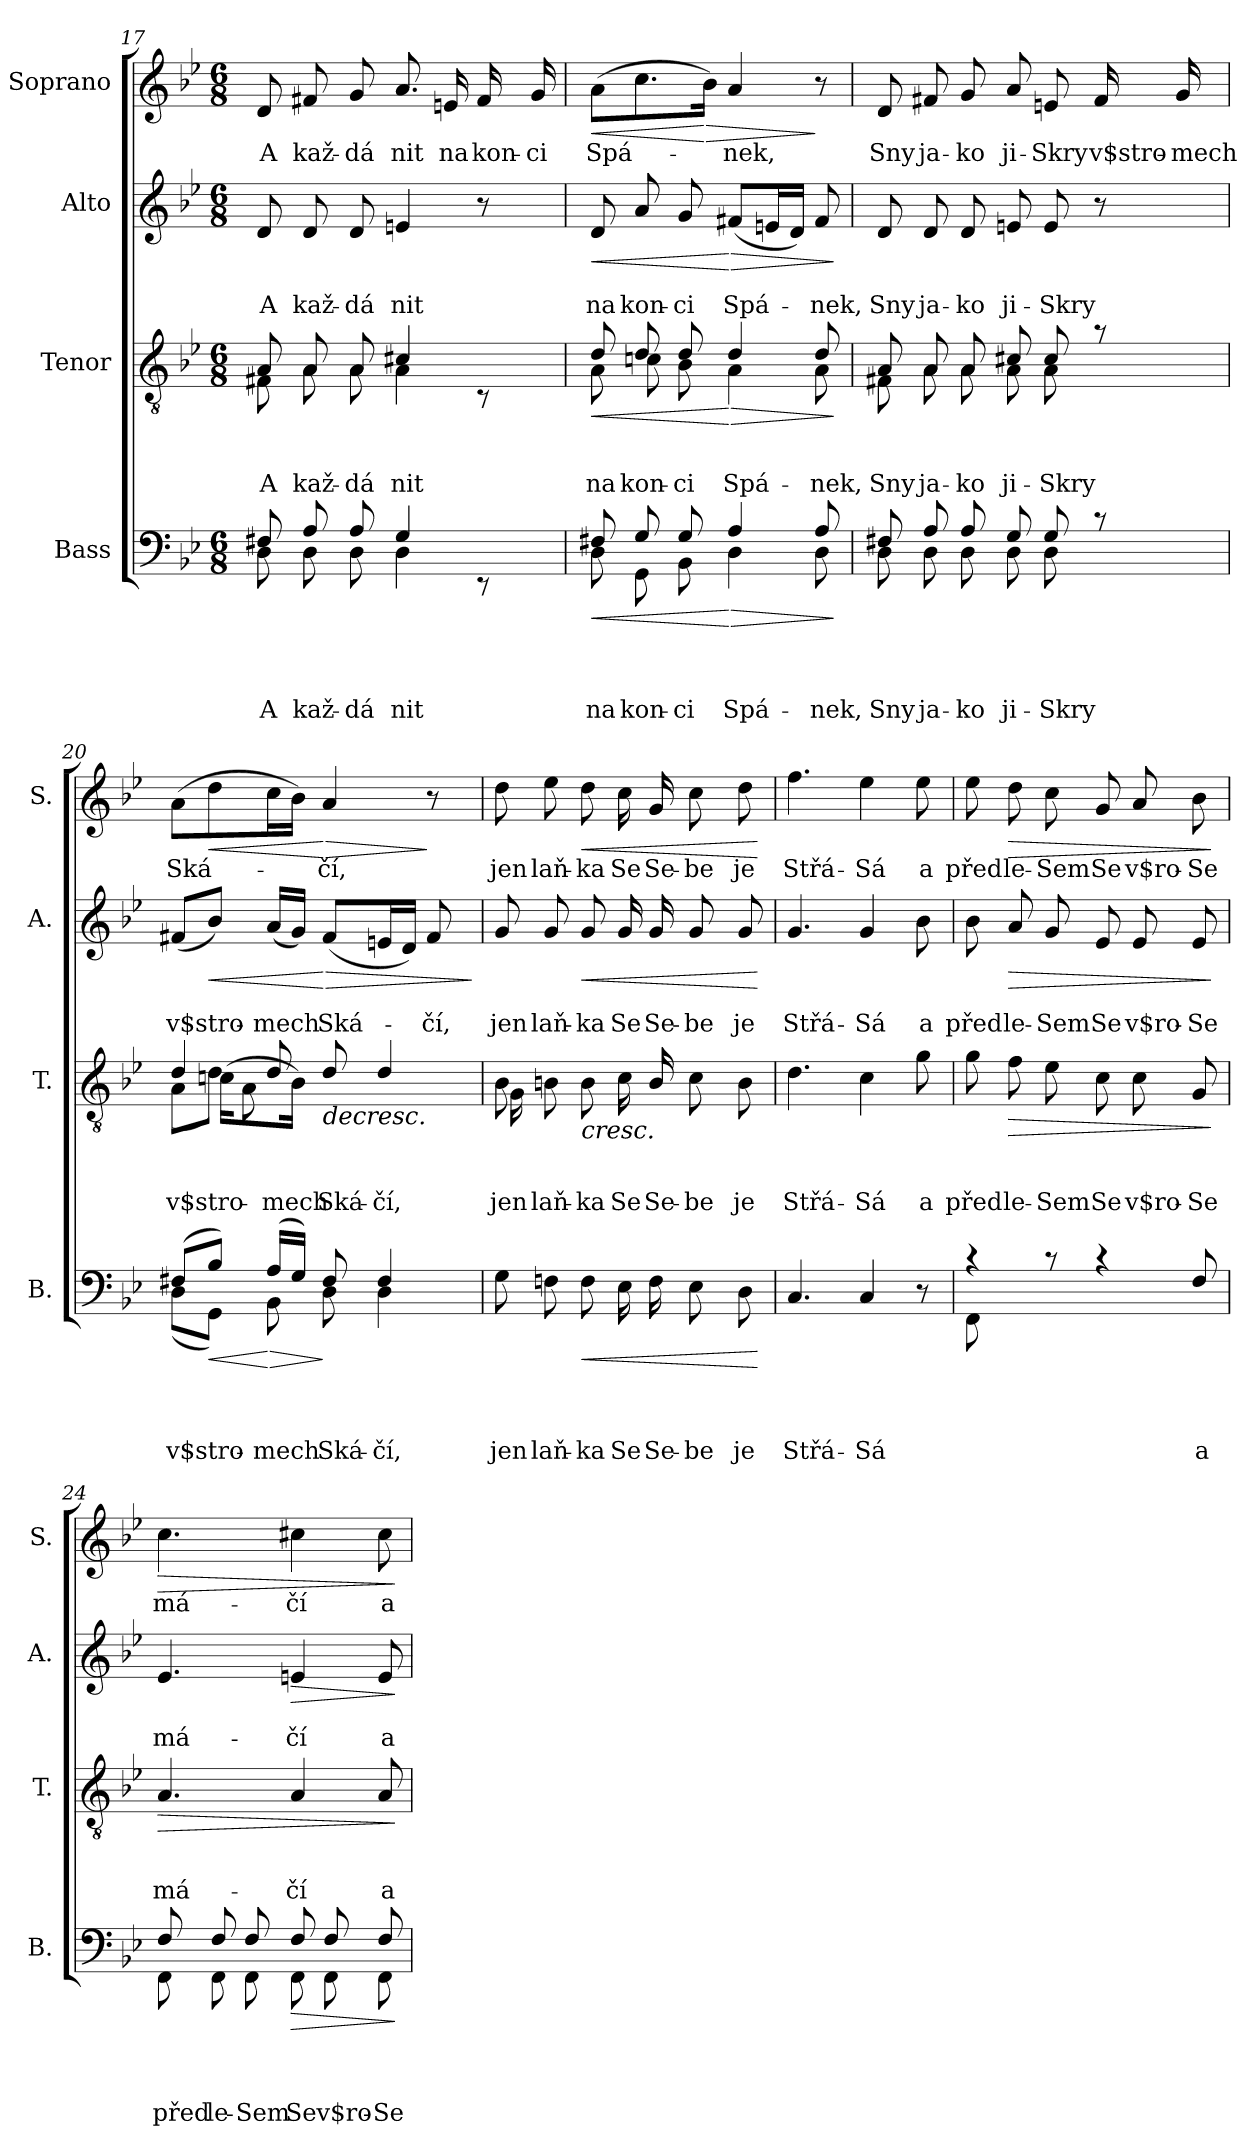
**kern	**text	**text	**text	**text	**dynam	**kern	**text	**text	**text	**dynam	**kern	**text	**text	**dynam	**kern	**text	**dynam
*part4	*part4	*part4	*part4	*part4	*part4	*part3	*part3	*part3	*part3	*part3	*part2	*part2	*part2	*part2	*part1	*part1	*part1
*staff4	*staff4	*staff4	*staff4	*staff4	*staff4	*staff3	*staff3	*staff3	*staff3	*staff3	*staff2	*staff2	*staff2	*staff2	*staff1	*staff1	*staff1
*I"Bass	*	*	*	*	*	*I"Tenor	*	*	*	*	*I"Alto	*	*	*	*I"Soprano	*	*
*I'B.	*	*	*	*	*	*I'T.	*	*	*	*	*I'A.	*	*	*	*I'S.	*	*
*clefF4	*	*	*	*	*	*clefGv2	*	*	*	*	*clefG2	*	*	*	*clefG2	*	*
*k[b-e-]	*	*	*	*	*	*k[b-e-]	*	*	*	*	*k[b-e-]	*	*	*	*k[b-e-]	*	*
*B-:	*	*	*	*	*	*B-:	*	*	*	*	*B-:	*	*	*	*B-:	*	*
*M6/8	*	*	*	*	*	*M6/8	*	*	*	*	*M6/8	*	*	*	*M6/8	*	*
=17	=17	=17	=17	=17	=17	=17	=17	=17	=17	=17	=17	=17	=17	=17	=17	=17	=17
*^	*	*	*	*	*	*	*	*	*	*	*	*	*	*	*	*	*
!	!	!	!	!	!LO:LY:b	!	!	!	!	!LO:LY:b	!	!	!	!LO:LY:b	!	!	!LO:LY:b	!
*	*	*	*	*	*	*	*^	*	*	*	*	*	*	*	*	*	*	*
8D\	8F#X/	.	.	.	A	.	8F#X\	8A/	.	.	A	.	8d/	.	A	.	8d/	A	.
!	!	!	!	!	!LO:LY:b	!	!	!	!	!	!LO:LY:b	!	!	!	!LO:LY:b	!	!	!LO:LY:b	!
8D\	8A/	.	.	.	kaž-	.	8A\	8A/	.	.	kaž-	.	8d/	.	kaž-	.	8f#X/	kaž-	.
!	!	!	!	!	!LO:LY:b	!	!	!	!	!	!LO:LY:b	!	!	!	!LO:LY:b	!	!	!LO:LY:b	!
8D\	8A/	.	.	.	-dá	.	8A\	8A/	.	.	-dá	.	8d/	.	-dá	.	8g/	-dá	.
!	!	!	!	!	!LO:LY:b	!	!	!	!	!	!LO:LY:b	!	!	!	!LO:LY:b	!	!	!LO:LY:b	!
4D\	4G/	.	.	.	nit	.	4A\	4c#X/	.	.	nit	.	4en/	.	nit	.	8.a/	nit	.
!	!	!	!	!	!	!	!	!	!	!	!	!	!	!	!	!	!	!LO:LY:b	!
.	.	.	.	.	.	.	.	.	.	.	.	.	.	.	.	.	16en/	na	.
!	!	!	!	!	!	!	!	!	!	!	!	!	!	!	!	!	!	!LO:LY:b	!
8ryy	8rEE	.	.	.	.	.	8ryy	8rC	.	.	.	.	8r	.	.	.	16f#/	kon-	.
!	!	!	!	!	!	!	!	!	!	!	!	!	!	!	!	!	!	!LO:LY:b	!
.	.	.	.	.	.	.	.	.	.	.	.	.	.	.	.	.	16g/	-ci	.
=18	=18	=18	=18	=18	=18	=18	=18	=18	=18	=18	=18	=18	=18	=18	=18	=18	=18	=18	=18
!	!	!	!	!	!LO:LY:b	!LO:HP:b	!	!	!	!	!LO:LY:b	!LO:HP:b	!	!	!LO:LY:b	!LO:HP:b	!	!LO:LY:b	!LO:HP:b
8F#X/	8D\	.	.	.	na	<	8d/	8A\	.	.	na	<	8d/	.	na	<	(>8a\L	Spá-	<
!	!	!	!	!	!LO:LY:b	!	!	!	!	!	!LO:LY:b	!	!	!	!LO:LY:b	!	!	!	!
8G/	8GG\	.	.	.	kon-	.	8d/	8cn\	.	.	kon-	.	8a/	.	kon-	.	8.cc\	.	.
!	!	!	!	!	!LO:LY:b	!	!	!	!	!	!LO:LY:b	!	!	!	!LO:LY:b	!	!	!	!
8G/	8BB-\	.	.	.	-ci	.	8d/	8B-\	.	.	-ci	.	8g/	.	-ci	.	.	.	.
!	!	!	!	!	!	!	!	!	!	!	!	!	!	!	!	!	!	!	!LO:HP:n=1:b
.	.	.	.	.	.	.	.	.	.	.	.	.	.	.	.	.	16b-\Jk)	.	[ >
!	!	!	!	!	!LO:LY:b	!LO:HP:n=1:b	!	!	!	!	!LO:LY:b	!LO:HP:n=1:b	!	!	!LO:LY:b	!LO:HP:n=1:b	!	!LO:LY:b	!
4A/	4D\	.	.	.	Spá-	[ >	4d/	4A\	.	.	Spá-	[ >	(<8f#X/L	.	Spá-	[ >	4a/	-nek,	.
.	.	.	.	.	.	.	.	.	.	.	.	.	16en/L	.	.	.	.	.	.
.	.	.	.	.	.	.	.	.	.	.	.	.	16d/JJ)	.	.	.	.	.	.
!	!	!	!	!	!LO:LY:b	!	!	!	!	!	!LO:LY:b	!	!	!	!LO:LY:b	!	!	!	!
8A/	8D\	.	.	.	-nek,	.	8d/	8A\	.	.	-nek,	.	8f#/	.	-nek,	.	8r	.	]
*v	*v	*	*	*	*	*	*	*	*	*	*	*	*	*	*	*	*	*	*
*	*	*	*	*	*	*v	*v	*	*	*	*	*	*	*	*	*	*	*
.	.	.	.	.	]	.	.	.	.	]	.	.	.	]	.	.	.
!!LO:PB:g=z
=19	=19	=19	=19	=19	=19	=19	=19	=19	=19	=19	=19	=19	=19	=19	=19	=19	=19
!	!	!	!	!LO:LY:b	!	!	!	!	!LO:LY:b	!	!	!	!LO:LY:b	!	!	!LO:LY:b	!
*^	*	*	*	*	*	*^	*	*	*	*	*	*	*	*	*	*	*
8F#X/	8D\	.	.	.	Sny	.	8A/	8F#X\	.	.	Sny	.	8d/	.	Sny	.	8d/	Sny	.
!	!	!	!	!	!LO:LY:b	!	!	!	!	!	!LO:LY:b	!	!	!	!LO:LY:b	!	!	!LO:LY:b	!
8A/	8D\	.	.	.	ja-	.	8A/	8A\	.	.	ja-	.	8d/	.	ja-	.	8f#X/	ja-	.
!	!	!	!	!	!LO:LY:b	!	!	!	!	!	!LO:LY:b	!	!	!	!LO:LY:b	!	!	!LO:LY:b	!
8A/	8D\	.	.	.	-ko	.	8A/	8A\	.	.	-ko	.	8d/	.	-ko	.	8g/	-ko	.
!	!	!	!	!	!LO:LY:b	!	!	!	!	!	!LO:LY:b	!	!	!	!LO:LY:b	!	!	!LO:LY:b	!
8G/	8D\	.	.	.	ji-	.	8c#X/	8A\	.	.	ji-	.	8en/	.	ji-	.	8a/	ji-	.
!	!	!	!	!	!LO:LY:b	!	!	!	!	!	!LO:LY:b	!	!	!	!LO:LY:b	!	!	!LO:LY:b	!
8G/	8D\	.	.	.	-Skry	.	8c#/	8A\	.	.	-Skry	.	8e/	.	-Skry	.	8en/	-Skry	.
!	!	!	!	!	!	!	!	!	!	!	!	!	!	!	!	!	!	!LO:LY:b	!
8rc	8ryy	.	.	.	.	.	8ra	8ryy	.	.	.	.	8r	.	.	.	16f#/	v$stro-	.
!	!	!	!	!	!	!	!	!	!	!	!	!	!	!	!	!	!	!LO:LY:b	!
.	.	.	.	.	.	.	.	.	.	.	.	.	.	.	.	.	16g/	-mech	.
*	*	*	*	*	*	*	*v	*v	*	*	*	*	*	*	*	*	*	*	*
=20	=20	=20	=20	=20	=20	=20	=20	=20	=20	=20	=20	=20	=20	=20	=20	=20	=20	=20
!	!	!	!	!	!LO:LY:b	!	!	!	!	!LO:LY:b	!	!	!	!LO:LY:b	!	!	!LO:LY:b	!
*	*	*	*	*	*	*	*^	*	*	*	*	*	*	*	*	*	*	*
*	*	*	*	*	*	*	*	*^	*	*	*	*	*	*	*	*	*	*	*
*	*	*	*	*	*	*	*	*	*^	*	*	*	*	*	*	*	*	*	*	*
(>8F#X/L	(<8D\L	.	.	.	v$stro-	.	4d/	(<8A\L	8ryy	8.ryy	.	.	v$stro-	.	(<8f#X/L	.	v$stro-	.	(>8a\L	Ská-	.
!	!	!	!	!	!	!LO:HP:b	!	!	!	!	!	!	!	!	!	!	!	!LO:HP:b	!	!	!LO:HP:b
8B-/J)	8GG\J)	.	.	.	.	<	.	8d\J)	(<16cn\LL	.	.	.	.	.	8b-/J)	.	.	<	8dd\	.	<
.	.	.	.	.	.	.	.	.	8ryy	8A\	.	.	.	.	.	.	.	.	.	.	.
!	!	!	!	!	!LO:LY:b	!LO:HP:n=1:b	!	!	!	!	!	!	!LO:LY:b	!	!	!	!LO:LY:b	!	!	!	!
(>16A/LL	8BB-\	.	.	.	-mech	[ >	8d/	16.ryy	.	.	.	.	-mech	[ [	(<16a/LL	.	-mech	.	16cc\L	.	.
16G/JJ)	.	.	.	.	.	.	.	.	16B-\JJ)	4ryy	.	.	.	]	16g/JJ)	.	.	.	16b-\JJ)	.	.
.	.	.	.	.	.	.	.	32ryy	.	.	.	.	.	.	.	.	.	.	.	.	.
!	!	!	!	!	!LO:LY:b	!	!	!	!	!	!	!	!LO:LY:b	!LO:HP:b	!	!	!LO:LY:b	!LO:HP:n=1:b	!	!LO:LY:b	!LO:HP:n=1:b
8F#/	8D\	.	.	.	Ská-	]	4.ryy	4.ryy	8d/	.	.	.	Ská-	>	(<8f#/L	.	Ská-	[ >	4a/	-čí,	[ >
!	!	!	!	!	!LO:LY:b	!	!	!	!	!	!	!	!LO:LY:b	!	!	!	!	!	!	!	!
4F#/	4D\	.	.	.	-čí,	.	.	.	4d/	.	.	.	-čí,	.	16en/L	.	.	.	.	.	.
.	.	.	.	.	.	.	.	.	.	8ryy	.	.	.	.	16d/JJ)	.	.	.	.	.	.
!	!	!	!	!	!	!	!	!	!	!	!	!	!	!	!	!	!LO:LY:b	!	!	!	!
.	.	.	.	.	.	.	.	.	.	.	.	.	.	.	8f#/	.	-čí,	.	8r	.	]
.	.	.	.	.	.	.	.	.	.	32ryy	.	.	.	.	.	.	.	.	.	.	.
.	.	.	.	.	.	.	.	.	.	32ryy	.	.	.	.	.	.	.	.	.	.	.
*v	*v	*	*	*	*	*	*	*	*	*	*	*	*	*	*	*	*	*	*	*	*
*	*	*	*	*	*	*v	*v	*v	*v	*	*	*	*	*	*	*	*	*	*	*
.	.	.	.	.	.	.	.	.	.	.	.	.	.	]	.	.	.
!!LO:LB:g=z
=21	=21	=21	=21	=21	=21	=21	=21	=21	=21	=21	=21	=21	=21	=21	=21	=21	=21
!	!	!	!	!LO:LY:b	!	!	!	!	!LO:LY:b	!	!	!	!LO:LY:b	!	!	!LO:LY:b	!
*	*	*	*	*	*	*^	*	*	*	*	*	*	*	*	*	*	*
8G\	.	.	.	jen	.	8B-\	16G\	.	.	jen	.	8g/	.	jen	.	8dd\	jen	.
.	.	.	.	.	.	.	2ryy	.	.	.	[	.	.	.	.	.	.	.
!	!	!	!	!LO:LY:b	!	!	!	!	!	!LO:LY:b	!	!	!	!LO:LY:b	!	!	!LO:LY:b	!
8Fn\	.	.	.	laň-	.	8Bn\	.	.	.	laň-	.	8g/	.	laň-	.	8ee-\	laň-	.
!	!	!	!	!LO:LY:b	!LO:HP:b	!	!	!	!	!LO:LY:b	!LO:HP:b	!	!	!LO:LY:b	!LO:HP:b	!	!LO:LY:b	!LO:HP:b
8F\	.	.	.	-ka	<	8B\	.	.	.	-ka	<	8g/	.	-ka	<	8dd\	-ka	<
!	!	!	!	!LO:LY:b	!	!	!	!	!	!LO:LY:b	!	!	!	!LO:LY:b	!	!	!LO:LY:b	!
16E-\	.	.	.	Se	.	16c\	.	.	.	Se	.	16g/	.	Se	.	16cc\	Se	.
!	!	!	!	!LO:LY:b	!	!	!	!	!	!LO:LY:b	!	!	!	!LO:LY:b	!	!	!LO:LY:b	!
16F\	.	.	.	Se-	.	16B/	.	.	.	Se-	.	16g/	.	Se-	.	16g/	Se-	.
!	!	!	!	!LO:LY:b	!	!	!	!	!	!LO:LY:b	!	!	!	!LO:LY:b	!	!	!LO:LY:b	!
8E-\	.	.	.	-be	.	8c\	.	.	.	-be	.	8g/	.	-be	.	8cc\	-be	.
.	.	.	.	.	.	.	8.ryy	.	.	.	.	.	.	.	.	.	.	.
!	!	!	!	!LO:LY:b	!	!	!	!	!	!LO:LY:b	!	!	!	!LO:LY:b	!	!	!LO:LY:b	!
8D\	.	.	.	je	.	8B\	.	.	.	je	.	8g/	.	je	.	8dd\	je	.
*	*	*	*	*	*	*v	*v	*	*	*	*	*	*	*	*	*	*	*
.	.	.	.	.	[	.	.	.	.	.	.	.	.	[	.	.	[
=22	=22	=22	=22	=22	=22	=22	=22	=22	=22	=22	=22	=22	=22	=22	=22	=22	=22
!	!	!	!	!LO:LY:b	!	!	!	!	!LO:LY:b	!	!	!	!LO:LY:b	!	!	!LO:LY:b	!
4.C/	.	.	.	Střá-	.	4.d\	.	.	Střá-	.	4.g/	.	Střá-	.	4.ff\	Střá-	.
!	!	!	!	!LO:LY:b	!	!	!	!	!LO:LY:b	!	!	!	!LO:LY:b	!	!	!LO:LY:b	!
4C/	.	.	.	-Sá	.	4c\	.	.	-Sá	.	4g/	.	-Sá	.	4ee-\	-Sá	.
!	!	!	!	!	!	!	!	!	!LO:LY:b	!	!	!	!LO:LY:b	!	!	!LO:LY:b	!
8r	.	.	.	.	.	8g\	.	.	a	.	8b-\	.	a	.	8ee-\	a	.
=23	=23	=23	=23	=23	=23	=23	=23	=23	=23	=23	=23	=23	=23	=23	=23	=23	=23
*^	*	*	*	*	*	*	*	*	*	*	*	*	*	*	*	*	*
!	!	!	!	!	!	!	!	!	!	!LO:LY:b	!	!	!	!LO:LY:b	!	!	!LO:LY:b	!
4rc	8FF\	.	.	.	.	.	8g\	.	.	před	.	8b-\	.	před	.	8ee-\	před	.
!	!	!	!	!	!	!	!	!	!	!LO:LY:b	!LO:HP:b	!	!	!LO:LY:b	!LO:HP:b	!	!LO:LY:b	!LO:HP:b
.	2ryy	.	.	.	.	.	8f\	.	.	le-	>	8a/	.	le-	>	8dd\	le-	>
!	!	!	!	!	!	!	!	!	!	!LO:LY:b	!	!	!	!LO:LY:b	!	!	!LO:LY:b	!
8rc	.	.	.	.	.	.	8e-\	.	.	-Sem	.	8g/	.	-Sem	.	8cc\	-Sem	.
!	!	!	!	!	!	!	!	!	!	!LO:LY:b	!	!	!	!LO:LY:b	!	!	!LO:LY:b	!
4rc	.	.	.	.	.	.	8c\	.	.	Se	.	8e-/	.	Se	.	8g/	Se	.
!	!	!	!	!	!	!	!	!	!	!LO:LY:b	!	!	!	!LO:LY:b	!	!	!LO:LY:b	!
.	.	.	.	.	.	.	8c\	.	.	v$ro-	.	8e-/	.	v$ro-	.	8a/	v$ro-	.
!	!	!	!	!	!LO:LY:b	!	!	!	!	!LO:LY:b	!	!	!	!LO:LY:b	!	!	!LO:LY:b	!
8F/	8ryy	.	.	.	a	.	8G/	.	.	-Se	.	8e-/	.	-Se	.	8b-\	-Se	.
*v	*v	*	*	*	*	*	*	*	*	*	*	*	*	*	*	*	*	*
.	.	.	.	.	.	.	.	.	.	]	.	.	.	]	.	.	]
!!LO:PB:g=z
=24	=24	=24	=24	=24	=24	=24	=24	=24	=24	=24	=24	=24	=24	=24	=24	=24	=24
!LO:TX:a:t=dim.	!	!	!	!	!	!	!	!	!	!	!	!	!	!	!	!	!
!	!	!	!	!LO:LY:b	!	!	!	!	!LO:LY:b	!LO:HP:b	!	!	!LO:LY:b	!	!	!LO:LY:b	!LO:HP:b
*^	*	*	*	*	*	*	*	*	*	*	*	*	*	*	*	*	*
8F/	8FF\	.	.	.	před	.	4.A/	.	.	má-	>	4.e-/	.	má-	.	4.cc\	má-	>
!	!	!	!	!	!LO:LY:b	!	!	!	!	!	!	!	!	!	!	!	!	!
8F/	8FF\	.	.	.	le-	.	.	.	.	.	.	.	.	.	.	.	.	.
!	!	!	!	!	!LO:LY:b	!	!	!	!	!	!	!	!	!	!	!	!	!
8F/	8FF\	.	.	.	-Sem	.	.	.	.	.	.	.	.	.	.	.	.	.
!	!	!	!	!	!LO:LY:b	!LO:HP:b	!	!	!	!LO:LY:b	!	!	!	!LO:LY:b	!LO:HP:b	!	!LO:LY:b	!
8F/	8FF\	.	.	.	Se	>	4A/	.	.	-čí	.	4en/	.	-čí	>	4cc#X\	-čí	.
!	!	!	!	!	!LO:LY:b	!	!	!	!	!	!	!	!	!	!	!	!	!
8F/	8FF\	.	.	.	v$ro-	.	.	.	.	.	.	.	.	.	.	.	.	.
!	!	!	!	!	!LO:LY:b	!	!	!	!	!LO:LY:b	!	!	!	!LO:LY:b	!	!	!LO:LY:b	!
8F/	8FF\	.	.	.	-Se	.	8A/	.	.	a	.	8e/	.	a	.	8cc#\	a	.
*v	*v	*	*	*	*	*	*	*	*	*	*	*	*	*	*	*	*	*
.	.	.	.	.	]	.	.	.	.	]	.	.	.	]	.	.	]
=	=	=	=	=	=	=	=	=	=	=	=	=	=	=	=	=	=
*-	*-	*-	*-	*-	*-	*-	*-	*-	*-	*-	*-	*-	*-	*-	*-	*-	*-
